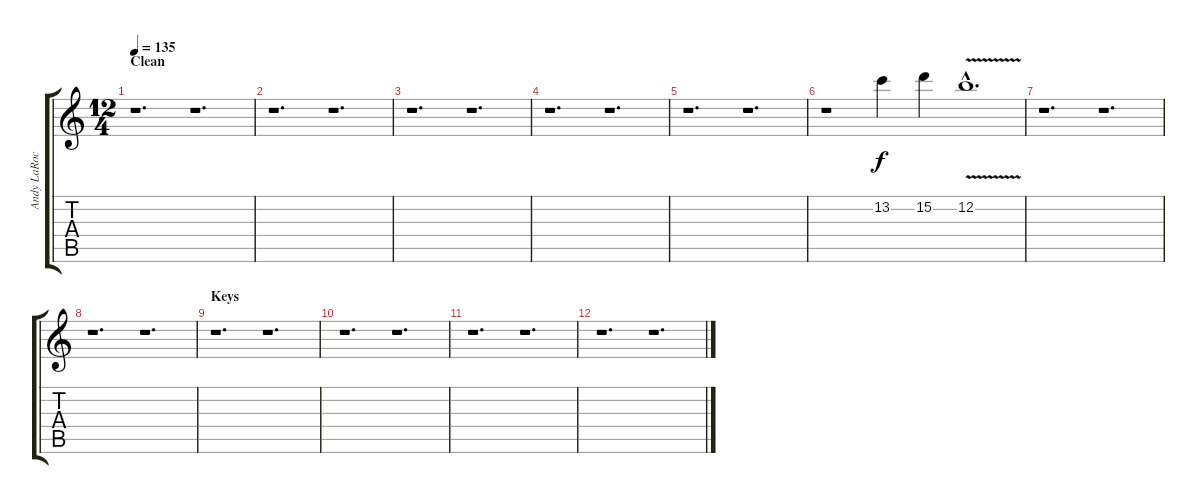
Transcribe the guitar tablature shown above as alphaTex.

\track ("Andy LaRocque" "Andy LaRoc") {instrument acousticguitarsteel}
\staff {score tabs}
\tuning (E4 B3 G3 D3 A2 E2) {hide}
\ts (12 4)
\section ("" "Clean")
\tempo 135
\clef g2
\ks c
r.1{d dy mp} r.1{d} |
r.1{d} r.1{d} |
r.1{d} r.1{d} |
r.1{d} r.1{d} |
r.1{d} r.1{d} |
r.1{volume 12} 13.2.4{dy f} 15.2.4 12.2{v hac}.1{d} |
r.1{d} r.1{d} |
r.1{d} r.1{d} |
\section ("" "Keys")
r.1{d} r.1{d} |
r.1{d} r.1{d} |
r.1{d} r.1{d} |
r.1{d} r.1{d}
